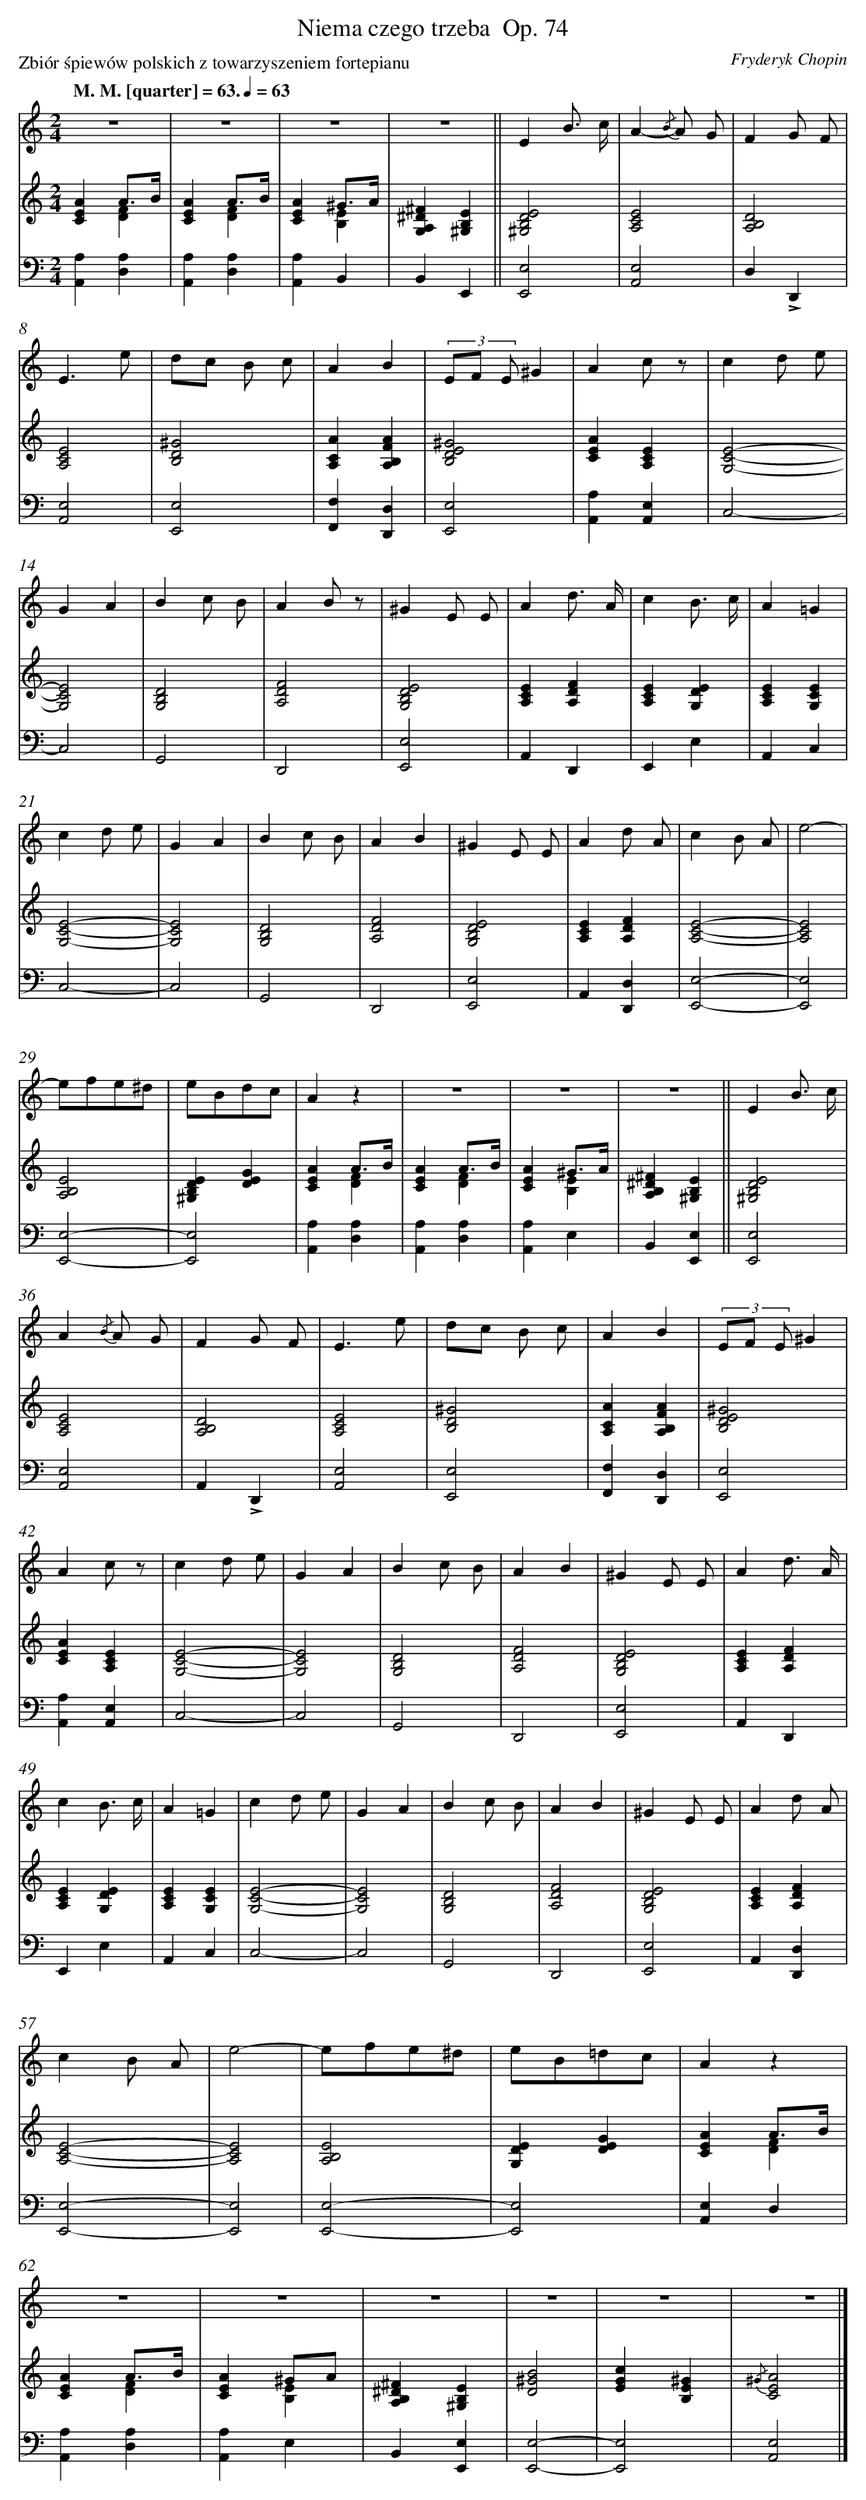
X:1
T: Niema czego trzeba	 Op. 74
C: Fryderyk Chopin
L: 1/4
M: 2/4
P: Zbiór śpiewów polskich z towarzyszeniem fortepianu
Q: "M. M. [quarter] = 63." 1/4=63
V: 1 clef=treble
V: 2 clef=treble
V: 3 clef=bass
K: C
[V:1] z2 |
[V:2] [AEC]A3//B// & x[FD] |
[V:3] [A,A,,][A,D,] |
[V:1] z2 |
[V:2] [AEC]A3//B// & x[FD] |
[V:3] [A,A,,][A,D,] |
[V:1] z2 |
[V:2] [AEC]^G3//A// & x[EB,] |
[V:3] [A,A,,]B,, |
[V:1] z2 ||
[V:2] [^F^DA,G,][EB,^G,] ||
[V:3] B,,E,, ||
[V:1] EB3// c// |
[V:2] [E2D2B,2^G,2] |
[V:3] [E,2E,,2] |
[V:1] A-{/B} A/ G/ |
[V:2] [E2C2A,2] |
[V:3] [E,2A,,2] |
[V:1] FG/ F/ |
[V:2] [D2B,2A,2] |
[V:3] D,!accent!D,, |
[V:1] E3/e/ |
[V:2] [E2C2A,2] |
[V:3] [E,2A,,2] |
[V:1] d/c/ B/ c/ |
[V:2] [^G2D2B,2] |
[V:3] [E,2E,,2] |
[V:1] AB |
[V:2] [ACA,][AFB,A,] |
[V:3] [F,F,,][D,D,,] |
[V:1] (3E/F/ E/^G |
[V:2] [^G2E2D2B,2] |
[V:3] [E,2E,,2] |
[V:1] Ac/ z/ |
[V:2] [AEC][ECA,] |
[V:3] [A,A,,][E,A,,] |
[V:1] cd/ e/ |
[V:2] [E2C2G,2]- |
[V:3] C,2- |
[V:1] GA |
[V:2] [E2C2G,2] |
[V:3] C,2 |
[V:1] Bc/ B/ |
[V:2] [D2B,2G,2] |
[V:3] G,,2 |
[V:1] AB/ z/ |
[V:2] [F2D2A,2] |
[V:3] D,,2 |
[V:1] ^GE/ E/ |
[V:2] [E2D2B,2G,2] |
[V:3] [E,2E,,2] |
[V:1] Ad3// A// |
[V:2] [ECA,][FDA,] |
[V:3] A,,D,, |
[V:1] cB3// c// |
[V:2] [ECA,][EDG,] |
[V:3] E,,E, |
[V:1] A=G |
[V:2] [ECA,][ECG,] |
[V:3] A,,C, |
[V:1] cd/ e/ |
[V:2] [E2C2G,2]- |
[V:3] C,2- |
[V:1] GA |
[V:2] [E2C2G,2] |
[V:3] C,2 |
[V:1] Bc/ B/ |
[V:2] [D2B,2G,2] |
[V:3] G,,2 |
[V:1] AB |
[V:2] [F2D2A,2] |
[V:3] D,,2 |
[V:1] ^GE/ E/ |
[V:2] [E2D2B,2G,2] |
[V:3] [E,2E,,2] |
[V:1] Ad/ A/ |
[V:2] [ECA,][FDA,] |
[V:3] A,,[D,D,,] |
[V:1] cB/ A/ |
[V:2] [E2C2A,2]- |
[V:3] [E,2E,,2]- |
[V:1] e2- |
[V:2] [E2C2A,2] |
[V:3] [E,2E,,2] |
[V:1] e/f/e/^d/ |
[V:2] [E2B,2A,2] |
[V:3] [E,2E,,2]- |
[V:1] e/B/d/c/ |
[V:2] [EDB,^G,][GED] |
[V:3] [E,2E,,2] |
[V:1] Az |
[V:2] [AEC]A3//B// & x[FD] |
[V:3] [A,A,,][A,D,] |
[V:1] z2 |
[V:2] [AEC]A3//B// & x[FD] |
[V:3] [A,A,,][A,D,] |
[V:1] z2 |
[V:2] [AEC]^G3//A// & x[EB,] |
[V:3] [A,A,,]E, |
[V:1] z2 ||
[V:2] [^F^DB,A,][EB,^G,] ||
[V:3] B,,[E,E,,] ||
[V:1] EB3// c// [I:setbarnb 36]|
[V:2] [E2D2B,2^G,2] |
[V:3] [E,2E,,2] |
[V:1] A{/B} A/ G/ |
[V:2] [E2C2A,2] |
[V:3] [E,2A,,2] |
[V:1] FG/ F/ |
[V:2] [D2B,2A,2] |
[V:3] A,,!accent!D,, |
[V:1] E3/e/ |
[V:2] [E2C2A,2] |
[V:3] [E,2A,,2] |
[V:1] d/c/ B/ c/ |
[V:2] [^G2D2B,2] |
[V:3] [E,2E,,2] |
[V:1] AB |
[V:2] [ACA,][AFB,A,] |
[V:3] [F,F,,][D,D,,] |
[V:1] (3E/F/ E/^G |
[V:2] [^G2E2D2B,2] |
[V:3] [E,2E,,2] |
[V:1] Ac/ z/ |
[V:2] [AEC][ECA,] |
[V:3] [A,A,,][E,A,,] |
[V:1] cd/ e/ |
[V:2] [E2C2G,2]- |
[V:3] C,2- |
[V:1] GA |
[V:2] [E2C2G,2] |
[V:3] C,2 |
[V:1] Bc/ B/ |
[V:2] [D2B,2G,2] |
[V:3] G,,2 |
[V:1] AB |
[V:2] [F2D2A,2] |
[V:3] D,,2 |
[V:1] ^GE/ E/ |
[V:2] [E2D2B,2G,2] |
[V:3] [E,2E,,2] |
[V:1] Ad3// A// |
[V:2] [ECA,][FDA,] |
[V:3] A,,D,, |
[V:1] cB3// c// |
[V:2] [ECA,][EDG,] |
[V:3] E,,E, |
[V:1] A=G |
[V:2] [ECA,][ECG,] |
[V:3] A,,C, |
[V:1] cd/ e/ |
[V:2] [E2C2G,2]- |
[V:3] C,2- |
[V:1] GA |
[V:2] [E2C2G,2] |
[V:3] C,2 |
[V:1] Bc/ B/ |
[V:2] [D2B,2G,2] |
[V:3] G,,2 |
[V:1] AB |
[V:2] [F2D2A,2] |
[V:3] D,,2 |
[V:1] ^GE/ E/ |
[V:2] [E2D2B,2G,2] |
[V:3] [E,2E,,2] |
[V:1] Ad/ A/ |
[V:2] [ECA,][FDA,] |
[V:3] A,,[D,D,,] |
[V:1] cB/ A/ |
[V:2] [E2C2A,2]- |
[V:3] [E,2E,,2]- |
[V:1] e2- |
[V:2] [E2C2A,2] |
[V:3] [E,2E,,2] |
[V:1] e/f/e/^d/ |
[V:2] [E2B,2A,2] |
[V:3] [E,2E,,2]- |
[V:1] e/B/=d/c/ |
[V:2] [EDG,][GED] |
[V:3] [E,2E,,2] |
[V:1] Az |
[V:2] [AEC]A3//B// & x[FD] |
[V:3] [E,A,,]D, |
[V:1] z2 |
[V:2] [AEC]A3//B// & x[FD] |
[V:3] [A,A,,][A,D,] |
[V:1] z2 |
[V:2] [AEC]^G/A/ & x[EB,] |
[V:3] [A,A,,]E, |
[V:1] z2 |
[V:2] [^F^DB,A,][EB,^G,] |
[V:3] B,,[E,E,,] |
[V:1] z2 |
[V:2] [B2^G2D2] |
[V:3] [E,2E,,2]- |
[V:1] z2 |
[V:2] [cGE][^GEB,] |
[V:3] [E,2E,,2] |
[V:1] z2 |]
[V:2] {/^G}[A2E2C2] |]
[V:3] [E,2A,,2] |]
